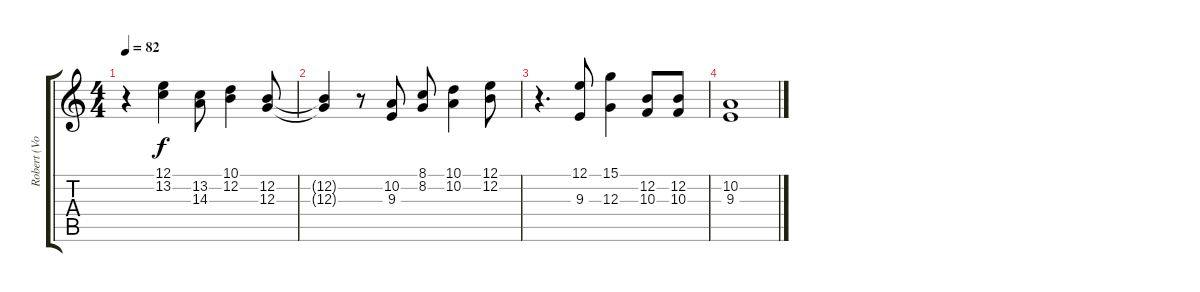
\track ("Robert (Vocals)" "Robert (Vo") {instrument vibraphone}
\staff {score tabs}
\tuning (E4 B3 G3 D3 A2 E2) {hide}
\ts (4 4)
\tempo 82
\clef g2
\ks c
r.4{dy f} (12.1 13.2).4 (13.2 14.3).8 (10.1 12.2).4 (12.2 12.3).8 |
(12.2{t} 12.3{t}).4 r.8 (10.2 9.3).8 (8.1 8.2).8 (10.1 10.2).4 (12.1 12.2).8 |
r.4{d} (12.1 9.3).8 (15.1 12.3).4 (12.2 10.3).8 (12.2 10.3).8 |
(10.2 9.3).1
